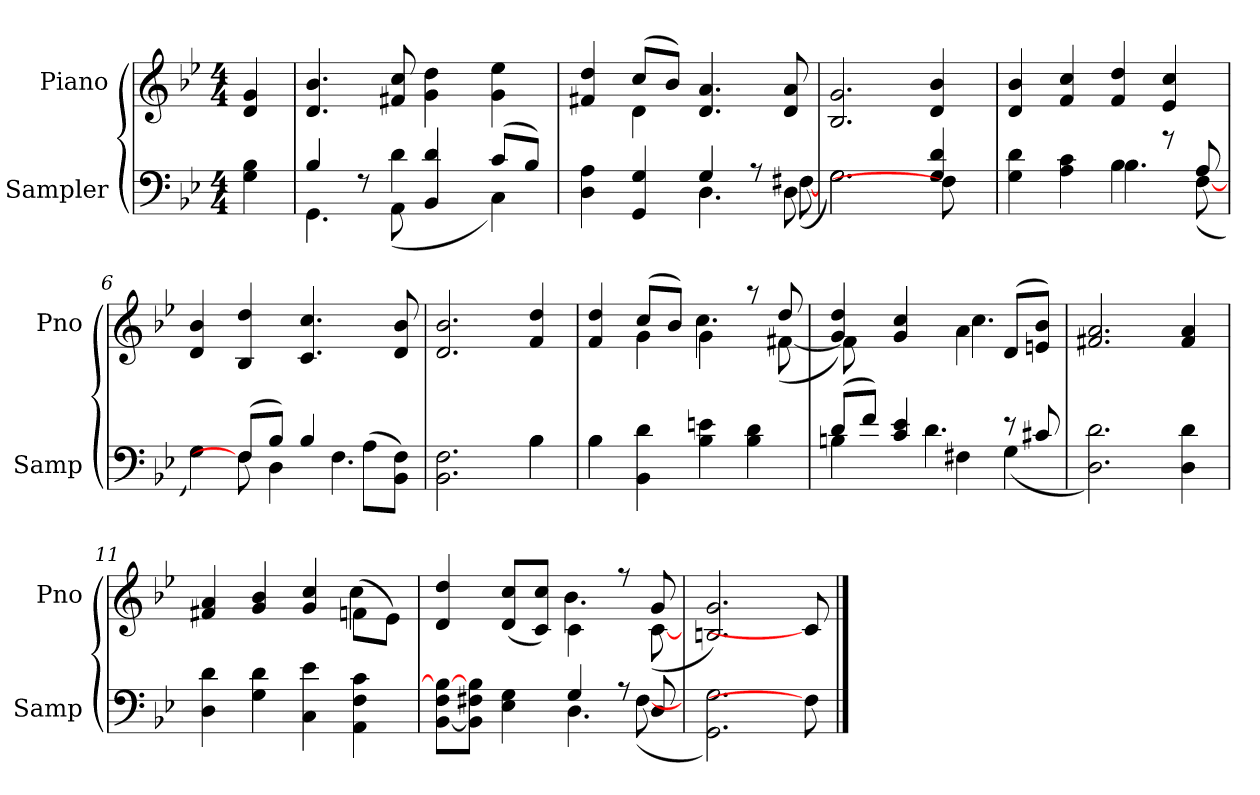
**kern	**kern
*part2	*part1
*staff2	*staff1
*I"Sampler	*I"Piano
*I'Samp	*I'Pno
*clefF4	*clefG2
*k[b-e-]	*k[b-e-]
*B-:	*B-:
*M4/4	*M4/4
=1	=1
4G 4B-	4d 4g
=2	=2
*^	*
4B-/	4.GG	4.d 4.b-
8r	.	.
8AA\	(4d	8f#X 8cc
4BB- 4d	.	4g 4dd
.	8ryy	.
(8c/L	4C)	4g 4ee-
8B-/J)	.	.
=3	=3	=3
*	*	*^
4D 4A	2ryy	4f#X 4dd	4ryy
4GG 4G	.	(8cc/L	4d
.	.	8b-/J)	.
4G/	4.D	4.d 4.a	2ryy
8r	.	.	.
8D\	([8F#X	8d 8a	.
*	*	*v	*v
=4	=4	=4
2.G\)	2.G	2.B- 2.g
4G 4d	8F#]	4d 4b-
.	8ryy	.
=5	=5	=5
4G 4d	2ryy	4d 4b-
4A 4c	.	4f 4cc
4B-\	4.B-	4f 4dd
8r	.	4e- 4cc
8A/	([8F	.
=6	=6	=6
4G\)	4G	4d 4b-
(8F/L	8F]	4B- 4dd
8B-/J)	4D	.
4B-/	.	4.c 4.cc
.	4.F	.
(8A\L	.	.
8BB-\ 8F\J)	.	8d 8b-
=7	=7	=7
2.BB- 2.F	2.ryy	2.d 2.b-
4B-\	4B-	4f 4dd
=8	=8	=8
*	*	*^
4B-\	4B-	4f 4dd	4ryy
4BB- 4d	2.ryy	(8cc/L	4g
.	.	8b-/J)	.
4B- 4en	.	4g\	4.cc
4B- 4d	.	8r	.
.	.	8dd/	([8f#X
=9	=9	=9	=9
(8d/L	4Bn	4g 4dd)	8f#]
8f/J)	.	.	4.ryy
4c 4e-	8ryy	4g 4cc	.
.	4.d	.	.
4F#X\	.	4a\	4.cc
8r	(4G	(8d/L	.
8c#X/	.	8en/ 8b-/J)	8ryy
*v	*v	*	*
*	*v	*v
=10	=10
2.D 2.d)	2.f#X 2.a
4D 4d	4f# 4a
=11	=11
*	*^
4D 4d	4f#X 4a	2.ryy
4G 4d	4g 4b-	.
4C 4e-	4g 4cc	.
4AA 4F 4c	(8fn\L	4cc
.	8e-\J)	.
=12	=12	=12
*^	*	*
[8BB-\ 8F\ 8B-_\L	2ryy	4d 4dd	2ryy
8BB-]\ 8F#X\ 8B-\J	.	.	.
4E- 4G	.	(8d/ 8cc/L	.
.	.	8c/ 8cc/J)	.
4G/	4.D	4c\	4.b-
8r	.	8r	.
8D	([8F#	8g/	([8c
*v	*v	*	*
*	*v	*v
=13	=13
2.GG\ 2.G\)	2.Bn 2.g)
8F#]	8c]
==	==
*-	*-
